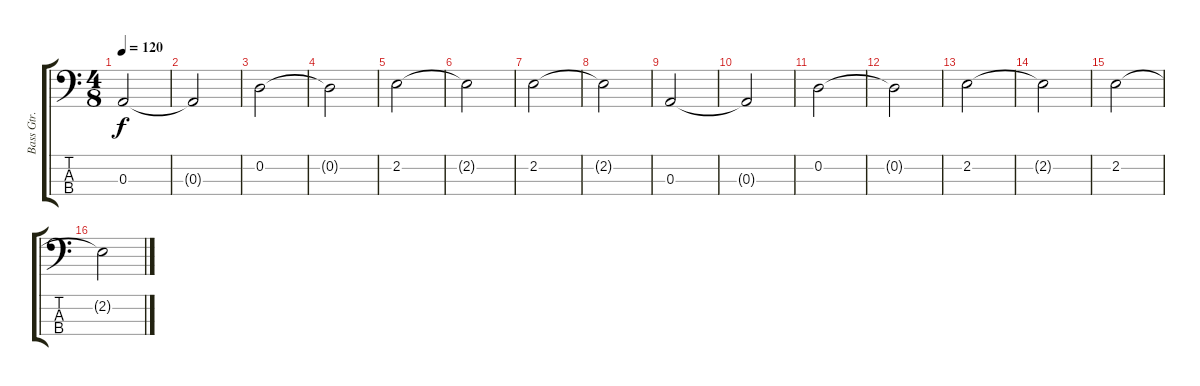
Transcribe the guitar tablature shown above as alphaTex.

\track ("Bass Gtr." "Bass Gtr.") {instrument fretlessbass}
\staff {score tabs}
\tuning (G2 D2 A1 E1) {hide}
\ts (4 8)
\tempo 120
\clef f4
\ks c
0.3.2{dy f} |
0.3{t}.2 |
0.2.2 |
0.2{t}.2 |
2.2.2 |
2.2{t}.2 |
2.2.2 |
2.2{t}.2 |
0.3.2 |
0.3{t}.2 |
0.2.2 |
0.2{t}.2 |
2.2.2 |
2.2{t}.2 |
2.2.2 |
2.2{t}.2
